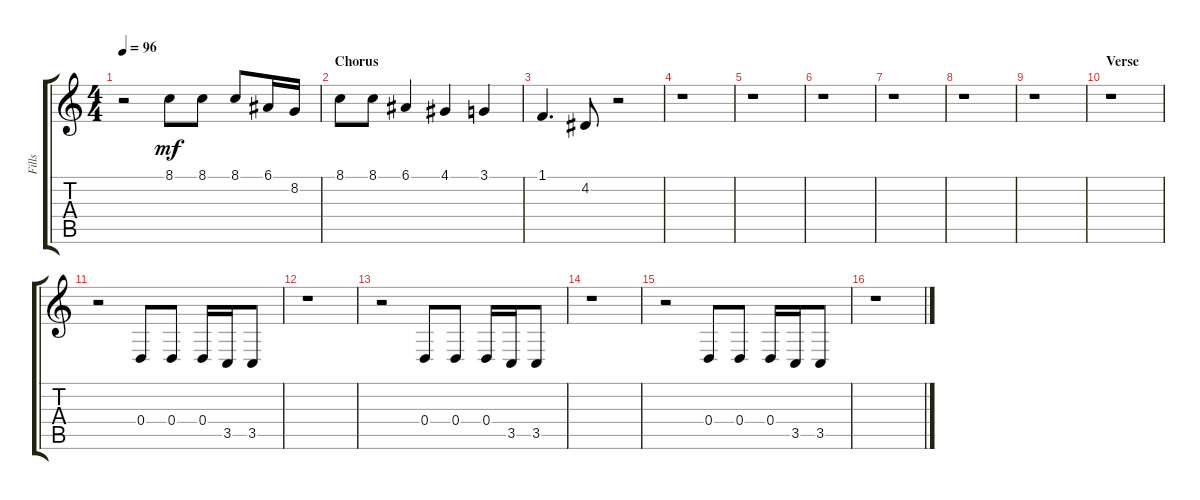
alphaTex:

\track ("Fills" "Fills") {instrument voiceoohs}
\staff {score tabs}
\tuning (E4 B3 G3 D3 A2 E2) {hide}
\ts (4 4)
\tempo 96
\clef g2
\ks aminor
r.2{dy mf} 8.1.8 8.1.8 8.1.8 6.1.16 8.2.16 |
\section ("" "Chorus")
8.1.8 8.1.8 6.1.4 4.1.4 3.1.4 |
1.1.4{d} 4.2.8 r.2 |
r.1 |
r.1 |
r.1 |
r.1 |
r.1 |
r.1 |
\section ("" "Verse")
r.1 |
r.2 0.4.8 0.4.8 0.4.16 3.5.16 3.5.8 |
r.1 |
r.2 0.4.8 0.4.8 0.4.16 3.5.16 3.5.8 |
r.1 |
r.2 0.4.8 0.4.8 0.4.16 3.5.16 3.5.8 |
r.1
